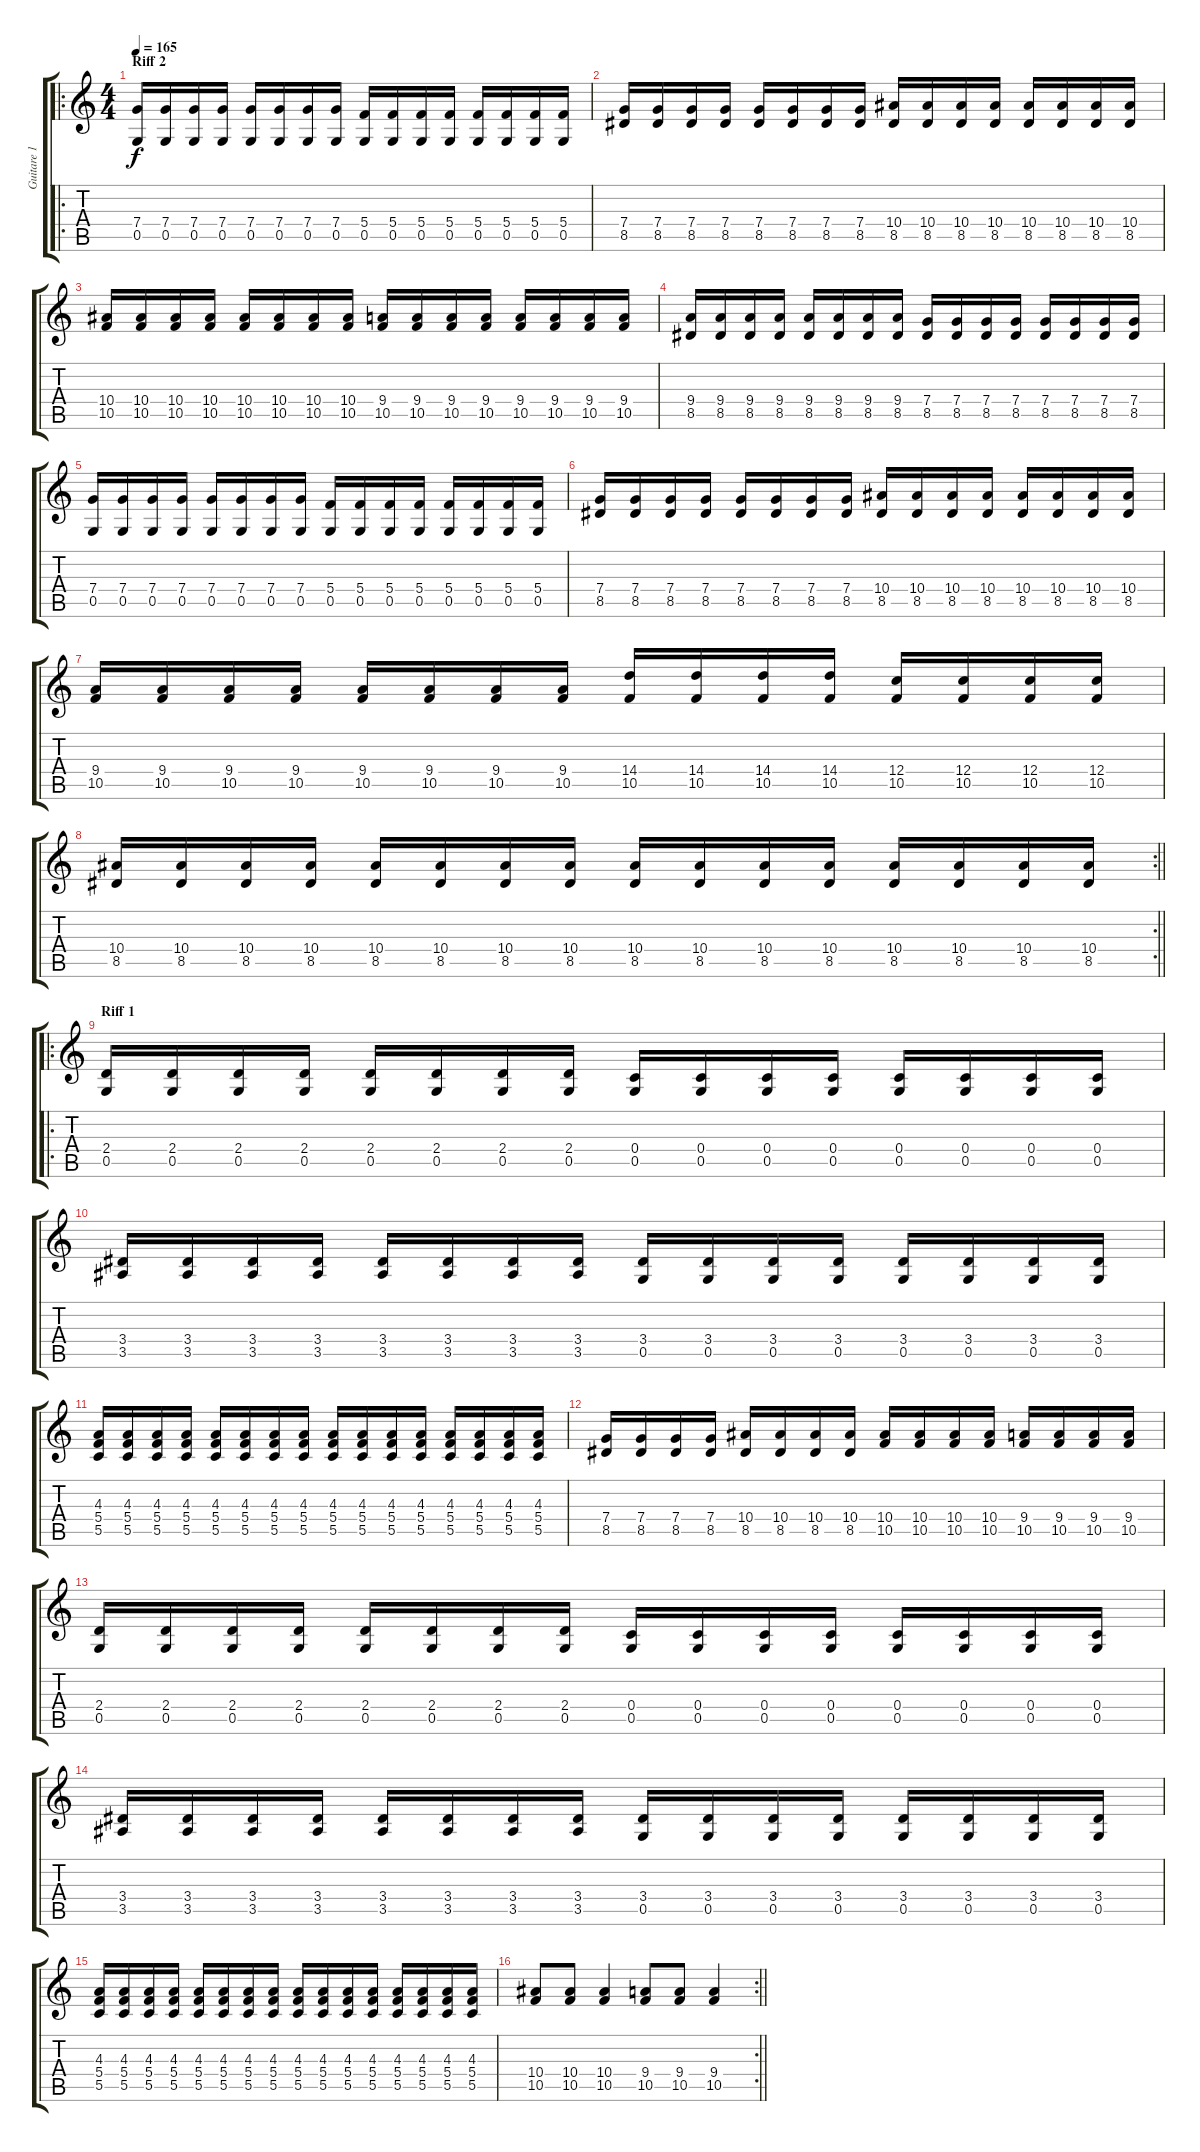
\track ("Guitare 1" "Guitare 1") {instrument distortionguitar}
\staff {score tabs}
\tuning (D4 A3 F3 C3 G2 D2) {hide}
\ro
\ts (4 4)
\section ("" "Riff 2")
\tempo 165
\clef g2
\ks c
(7.4 0.5).16{dy f} (7.4 0.5).16 (7.4 0.5).16 (7.4 0.5).16 (7.4 0.5).16 (7.4 0.5).16 (7.4 0.5).16 (7.4 0.5).16 (5.4 0.5).16 (5.4 0.5).16 (5.4 0.5).16 (5.4 0.5).16 (5.4 0.5).16 (5.4 0.5).16 (5.4 0.5).16 (5.4 0.5).16 |
(7.4 8.5).16 (7.4 8.5).16 (7.4 8.5).16 (7.4 8.5).16 (7.4 8.5).16 (7.4 8.5).16 (7.4 8.5).16 (7.4 8.5).16 (10.4 8.5).16 (10.4 8.5).16 (10.4 8.5).16 (10.4 8.5).16 (10.4 8.5).16 (10.4 8.5).16 (10.4 8.5).16 (10.4 8.5).16 |
(10.4 10.5).16 (10.4 10.5).16 (10.4 10.5).16 (10.4 10.5).16 (10.4 10.5).16 (10.4 10.5).16 (10.4 10.5).16 (10.4 10.5).16 (9.4 10.5).16 (9.4 10.5).16 (9.4 10.5).16 (9.4 10.5).16 (9.4 10.5).16 (9.4 10.5).16 (9.4 10.5).16 (9.4 10.5).16 |
(9.4 8.5).16 (9.4 8.5).16 (9.4 8.5).16 (9.4 8.5).16 (9.4 8.5).16 (9.4 8.5).16 (9.4 8.5).16 (9.4 8.5).16 (7.4 8.5).16 (7.4 8.5).16 (7.4 8.5).16 (7.4 8.5).16 (7.4 8.5).16 (7.4 8.5).16 (7.4 8.5).16 (7.4 8.5).16 |
(7.4 0.5).16 (7.4 0.5).16 (7.4 0.5).16 (7.4 0.5).16 (7.4 0.5).16 (7.4 0.5).16 (7.4 0.5).16 (7.4 0.5).16 (5.4 0.5).16 (5.4 0.5).16 (5.4 0.5).16 (5.4 0.5).16 (5.4 0.5).16 (5.4 0.5).16 (5.4 0.5).16 (5.4 0.5).16 |
(7.4 8.5).16 (7.4 8.5).16 (7.4 8.5).16 (7.4 8.5).16 (7.4 8.5).16 (7.4 8.5).16 (7.4 8.5).16 (7.4 8.5).16 (10.4 8.5).16 (10.4 8.5).16 (10.4 8.5).16 (10.4 8.5).16 (10.4 8.5).16 (10.4 8.5).16 (10.4 8.5).16 (10.4 8.5).16 |
(9.4 10.5).16 (9.4 10.5).16 (9.4 10.5).16 (9.4 10.5).16 (9.4 10.5).16 (9.4 10.5).16 (9.4 10.5).16 (9.4 10.5).16 (14.4 10.5).16 (14.4 10.5).16 (14.4 10.5).16 (14.4 10.5).16 (12.4 10.5).16 (12.4 10.5).16 (12.4 10.5).16 (12.4 10.5).16 |
\rc 2
\barLineRight lightlight
(10.4 8.5).16 (10.4 8.5).16 (10.4 8.5).16 (10.4 8.5).16 (10.4 8.5).16 (10.4 8.5).16 (10.4 8.5).16 (10.4 8.5).16 (10.4 8.5).16 (10.4 8.5).16 (10.4 8.5).16 (10.4 8.5).16 (10.4 8.5).16 (10.4 8.5).16 (10.4 8.5).16 (10.4 8.5).16 |
\ro
\section ("" "Riff 1")
(2.4 0.5).16 (2.4 0.5).16 (2.4 0.5).16 (2.4 0.5).16 (2.4 0.5).16 (2.4 0.5).16 (2.4 0.5).16 (2.4 0.5).16 (0.4 0.5).16 (0.4 0.5).16 (0.4 0.5).16 (0.4 0.5).16 (0.4 0.5).16 (0.4 0.5).16 (0.4 0.5).16 (0.4 0.5).16 |
(3.4 3.5).16 (3.4 3.5).16 (3.4 3.5).16 (3.4 3.5).16 (3.4 3.5).16 (3.4 3.5).16 (3.4 3.5).16 (3.4 3.5).16 (3.4 0.5).16 (3.4 0.5).16 (3.4 0.5).16 (3.4 0.5).16 (3.4 0.5).16 (3.4 0.5).16 (3.4 0.5).16 (3.4 0.5).16 |
(4.3 5.4 5.5).16 (4.3 5.4 5.5).16 (4.3 5.4 5.5).16 (4.3 5.4 5.5).16 (4.3 5.4 5.5).16 (4.3 5.4 5.5).16 (4.3 5.4 5.5).16 (4.3 5.4 5.5).16 (4.3 5.4 5.5).16 (4.3 5.4 5.5).16 (4.3 5.4 5.5).16 (4.3 5.4 5.5).16 (4.3 5.4 5.5).16 (4.3 5.4 5.5).16 (4.3 5.4 5.5).16 (4.3 5.4 5.5).16 |
(7.4 8.5).16 (7.4 8.5).16 (7.4 8.5).16 (7.4 8.5).16 (10.4 8.5).16 (10.4 8.5).16 (10.4 8.5).16 (10.4 8.5).16 (10.4 10.5).16 (10.4 10.5).16 (10.4 10.5).16 (10.4 10.5).16 (9.4 10.5).16 (9.4 10.5).16 (9.4 10.5).16 (9.4 10.5).16 |
(2.4 0.5).16 (2.4 0.5).16 (2.4 0.5).16 (2.4 0.5).16 (2.4 0.5).16 (2.4 0.5).16 (2.4 0.5).16 (2.4 0.5).16 (0.4 0.5).16 (0.4 0.5).16 (0.4 0.5).16 (0.4 0.5).16 (0.4 0.5).16 (0.4 0.5).16 (0.4 0.5).16 (0.4 0.5).16 |
(3.4 3.5).16 (3.4 3.5).16 (3.4 3.5).16 (3.4 3.5).16 (3.4 3.5).16 (3.4 3.5).16 (3.4 3.5).16 (3.4 3.5).16 (3.4 0.5).16 (3.4 0.5).16 (3.4 0.5).16 (3.4 0.5).16 (3.4 0.5).16 (3.4 0.5).16 (3.4 0.5).16 (3.4 0.5).16 |
(4.3 5.4 5.5).16 (4.3 5.4 5.5).16 (4.3 5.4 5.5).16 (4.3 5.4 5.5).16 (4.3 5.4 5.5).16 (4.3 5.4 5.5).16 (4.3 5.4 5.5).16 (4.3 5.4 5.5).16 (4.3 5.4 5.5).16 (4.3 5.4 5.5).16 (4.3 5.4 5.5).16 (4.3 5.4 5.5).16 (4.3 5.4 5.5).16 (4.3 5.4 5.5).16 (4.3 5.4 5.5).16 (4.3 5.4 5.5).16 |
\rc 2
\barLineRight lightlight
(10.4 10.5).8 (10.4 10.5).8 (10.4 10.5).4 (9.4 10.5).8 (9.4 10.5).8 (9.4 10.5).4
